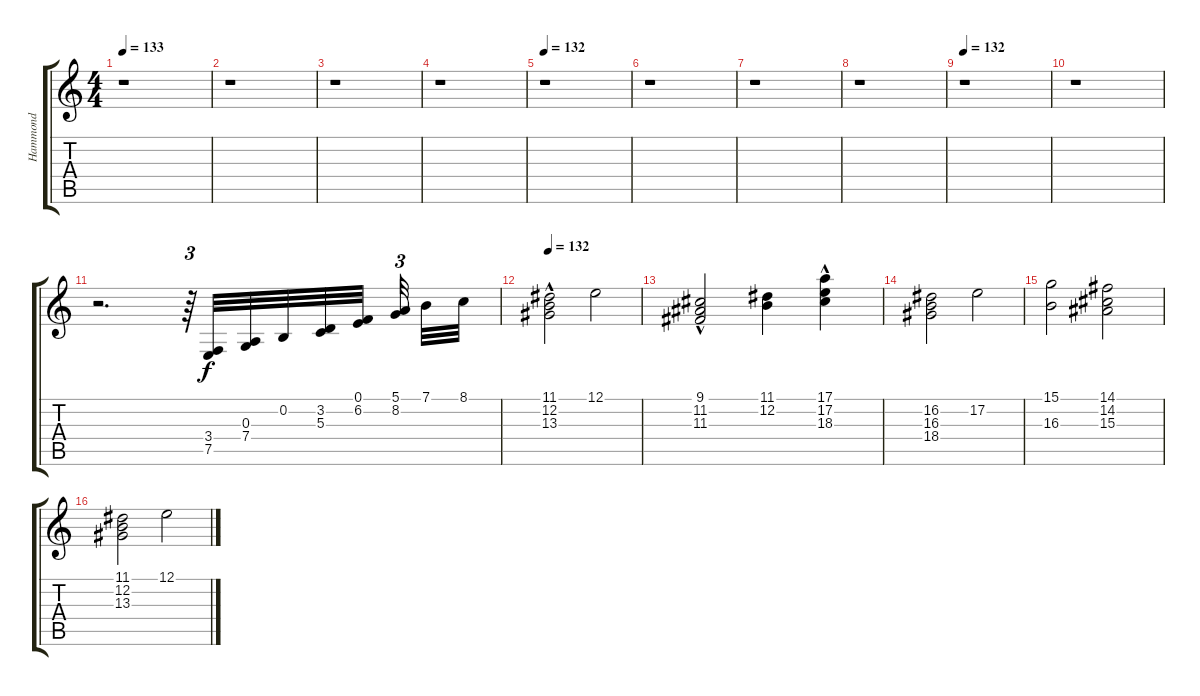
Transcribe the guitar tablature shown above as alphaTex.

\track ("Hammond" "Hammond") {instrument drawbarorgan}
\staff {score tabs}
\tuning (E4 B3 G3 D3 A2 E2) {hide}
\ts (4 4)
\tempo 133
\clef g2
\ks c
r.1{dy f} |
r.1 |
r.1 |
r.1 |
\tempo 132
r.1 |
r.1 |
r.1 |
r.1 |
\tempo 132
r.1 |
r.1 |
r.2{d} r.64{tu (3 2)} (3.4 7.5).32 (0.3 7.4).32 0.2.32 (3.2 5.3).32 (0.1 6.2).32 (5.1 8.2).32{tu (3 2)} 7.1.32 8.1.32 |
\tempo 132
(11.1 12.2{hac} 13.3{hac}).2 12.1.2 |
(9.1 11.2 11.3{hac}).2 (11.1 12.2).4 (17.1 17.2 18.3{hac}).4 |
(16.2 16.3 18.4).2 17.2.2 |
(15.1 16.3).2 (14.1 14.2 15.3).2 |
(11.1 12.2 13.3).2 12.1.2
